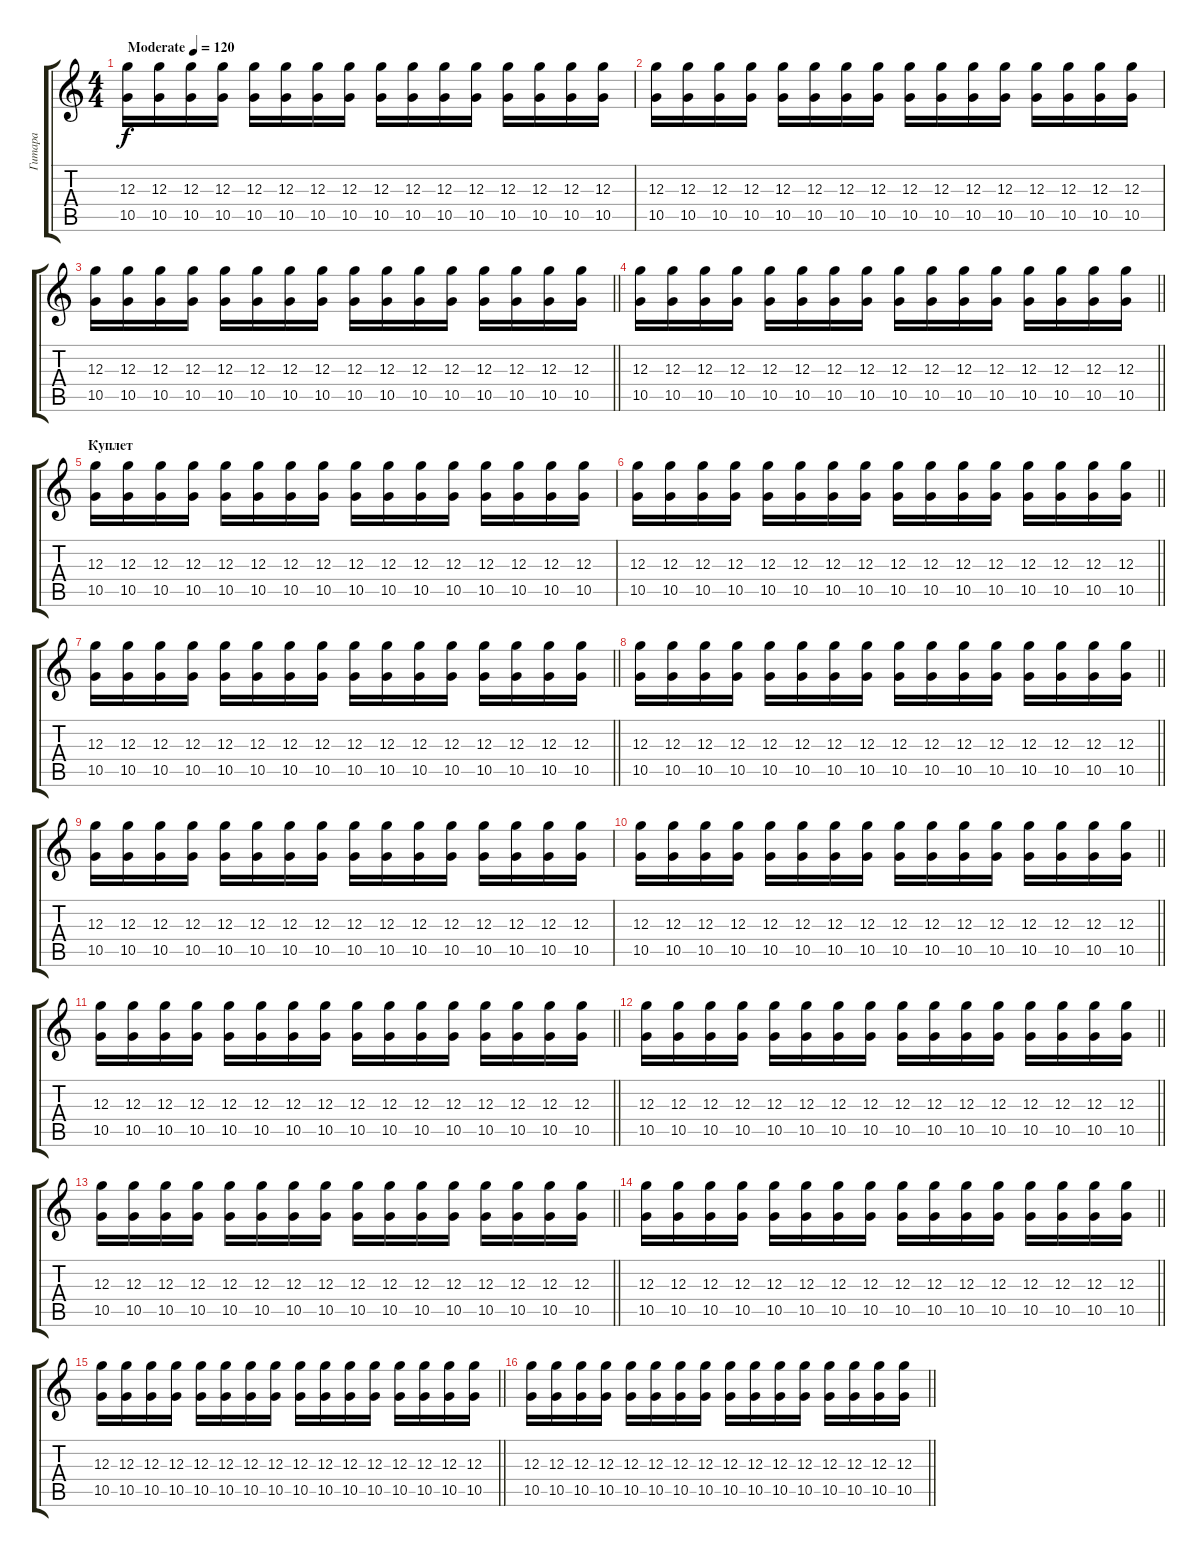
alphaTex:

\track ("Гитара" "Гитара") {instrument distortionguitar}
\staff {score tabs}
\tuning (E4 B3 G3 D3 A2 E2) {hide}
\ts (4 4)
\tempo (120 "Moderate")
\clef g2
\ks c
(12.3 10.5).16{dy f volume 5 instrument distortionguitar} (12.3 10.5).16{volume 12} (12.3 10.5).16 (12.3 10.5).16 (12.3 10.5).16 (12.3 10.5).16 (12.3 10.5).16 (12.3 10.5).16 (12.3 10.5).16 (12.3 10.5).16 (12.3 10.5).16 (12.3 10.5).16 (12.3 10.5).16 (12.3 10.5).16 (12.3 10.5).16 (12.3 10.5).16 |
(12.3 10.5).16 (12.3 10.5).16 (12.3 10.5).16 (12.3 10.5).16 (12.3 10.5).16 (12.3 10.5).16 (12.3 10.5).16 (12.3 10.5).16 (12.3 10.5).16 (12.3 10.5).16 (12.3 10.5).16 (12.3 10.5).16 (12.3 10.5).16 (12.3 10.5).16 (12.3 10.5).16 (12.3 10.5).16 |
\barLineRight lightlight
(12.3 10.5).16 (12.3 10.5).16 (12.3 10.5).16 (12.3 10.5).16 (12.3 10.5).16 (12.3 10.5).16 (12.3 10.5).16 (12.3 10.5).16 (12.3 10.5).16 (12.3 10.5).16 (12.3 10.5).16 (12.3 10.5).16 (12.3 10.5).16 (12.3 10.5).16 (12.3 10.5).16 (12.3 10.5).16 |
\barLineRight lightlight
(12.3 10.5).16 (12.3 10.5).16 (12.3 10.5).16 (12.3 10.5).16 (12.3 10.5).16 (12.3 10.5).16 (12.3 10.5).16 (12.3 10.5).16 (12.3 10.5).16 (12.3 10.5).16 (12.3 10.5).16 (12.3 10.5).16 (12.3 10.5).16 (12.3 10.5).16 (12.3 10.5).16 (12.3 10.5).16 |
\section ("" "Куплет")
(12.3 10.5).16 (12.3 10.5).16 (12.3 10.5).16 (12.3 10.5).16 (12.3 10.5).16 (12.3 10.5).16 (12.3 10.5).16 (12.3 10.5).16 (12.3 10.5).16 (12.3 10.5).16 (12.3 10.5).16 (12.3 10.5).16 (12.3 10.5).16 (12.3 10.5).16 (12.3 10.5).16 (12.3 10.5).16 |
\barLineRight lightlight
(12.3 10.5).16 (12.3 10.5).16 (12.3 10.5).16 (12.3 10.5).16 (12.3 10.5).16 (12.3 10.5).16 (12.3 10.5).16 (12.3 10.5).16 (12.3 10.5).16 (12.3 10.5).16 (12.3 10.5).16 (12.3 10.5).16 (12.3 10.5).16 (12.3 10.5).16 (12.3 10.5).16 (12.3 10.5).16 |
\barLineRight lightlight
(12.3 10.5).16 (12.3 10.5).16 (12.3 10.5).16 (12.3 10.5).16 (12.3 10.5).16 (12.3 10.5).16 (12.3 10.5).16 (12.3 10.5).16 (12.3 10.5).16 (12.3 10.5).16 (12.3 10.5).16 (12.3 10.5).16 (12.3 10.5).16 (12.3 10.5).16 (12.3 10.5).16 (12.3 10.5).16 |
\barLineRight lightlight
(12.3 10.5).16 (12.3 10.5).16 (12.3 10.5).16 (12.3 10.5).16 (12.3 10.5).16 (12.3 10.5).16 (12.3 10.5).16 (12.3 10.5).16 (12.3 10.5).16 (12.3 10.5).16 (12.3 10.5).16 (12.3 10.5).16 (12.3 10.5).16 (12.3 10.5).16 (12.3 10.5).16 (12.3 10.5).16 |
(12.3 10.5).16 (12.3 10.5).16 (12.3 10.5).16 (12.3 10.5).16 (12.3 10.5).16 (12.3 10.5).16 (12.3 10.5).16 (12.3 10.5).16 (12.3 10.5).16 (12.3 10.5).16 (12.3 10.5).16 (12.3 10.5).16 (12.3 10.5).16 (12.3 10.5).16 (12.3 10.5).16 (12.3 10.5).16 |
\barLineRight lightlight
(12.3 10.5).16 (12.3 10.5).16 (12.3 10.5).16 (12.3 10.5).16 (12.3 10.5).16 (12.3 10.5).16 (12.3 10.5).16 (12.3 10.5).16 (12.3 10.5).16 (12.3 10.5).16 (12.3 10.5).16 (12.3 10.5).16 (12.3 10.5).16 (12.3 10.5).16 (12.3 10.5).16 (12.3 10.5).16 |
\barLineRight lightlight
(12.3 10.5).16 (12.3 10.5).16 (12.3 10.5).16 (12.3 10.5).16 (12.3 10.5).16 (12.3 10.5).16 (12.3 10.5).16 (12.3 10.5).16 (12.3 10.5).16 (12.3 10.5).16 (12.3 10.5).16 (12.3 10.5).16 (12.3 10.5).16 (12.3 10.5).16 (12.3 10.5).16 (12.3 10.5).16 |
\barLineRight lightlight
(12.3 10.5).16 (12.3 10.5).16 (12.3 10.5).16 (12.3 10.5).16 (12.3 10.5).16 (12.3 10.5).16 (12.3 10.5).16 (12.3 10.5).16 (12.3 10.5).16 (12.3 10.5).16 (12.3 10.5).16 (12.3 10.5).16 (12.3 10.5).16 (12.3 10.5).16 (12.3 10.5).16 (12.3 10.5).16 |
\barLineRight lightlight
(12.3 10.5).16 (12.3 10.5).16 (12.3 10.5).16 (12.3 10.5).16 (12.3 10.5).16 (12.3 10.5).16 (12.3 10.5).16 (12.3 10.5).16 (12.3 10.5).16 (12.3 10.5).16 (12.3 10.5).16 (12.3 10.5).16 (12.3 10.5).16 (12.3 10.5).16 (12.3 10.5).16 (12.3 10.5).16 |
\barLineRight lightlight
(12.3 10.5).16 (12.3 10.5).16 (12.3 10.5).16 (12.3 10.5).16 (12.3 10.5).16 (12.3 10.5).16 (12.3 10.5).16 (12.3 10.5).16 (12.3 10.5).16 (12.3 10.5).16 (12.3 10.5).16 (12.3 10.5).16 (12.3 10.5).16 (12.3 10.5).16 (12.3 10.5).16 (12.3 10.5).16 |
\barLineRight lightlight
(12.3 10.5).16 (12.3 10.5).16 (12.3 10.5).16 (12.3 10.5).16 (12.3 10.5).16 (12.3 10.5).16 (12.3 10.5).16 (12.3 10.5).16 (12.3 10.5).16 (12.3 10.5).16 (12.3 10.5).16 (12.3 10.5).16 (12.3 10.5).16 (12.3 10.5).16 (12.3 10.5).16 (12.3 10.5).16 |
\barLineRight lightlight
(12.3 10.5).16 (12.3 10.5).16 (12.3 10.5).16 (12.3 10.5).16 (12.3 10.5).16 (12.3 10.5).16 (12.3 10.5).16 (12.3 10.5).16 (12.3 10.5).16 (12.3 10.5).16 (12.3 10.5).16 (12.3 10.5).16 (12.3 10.5).16 (12.3 10.5).16 (12.3 10.5).16 (12.3 10.5).16
